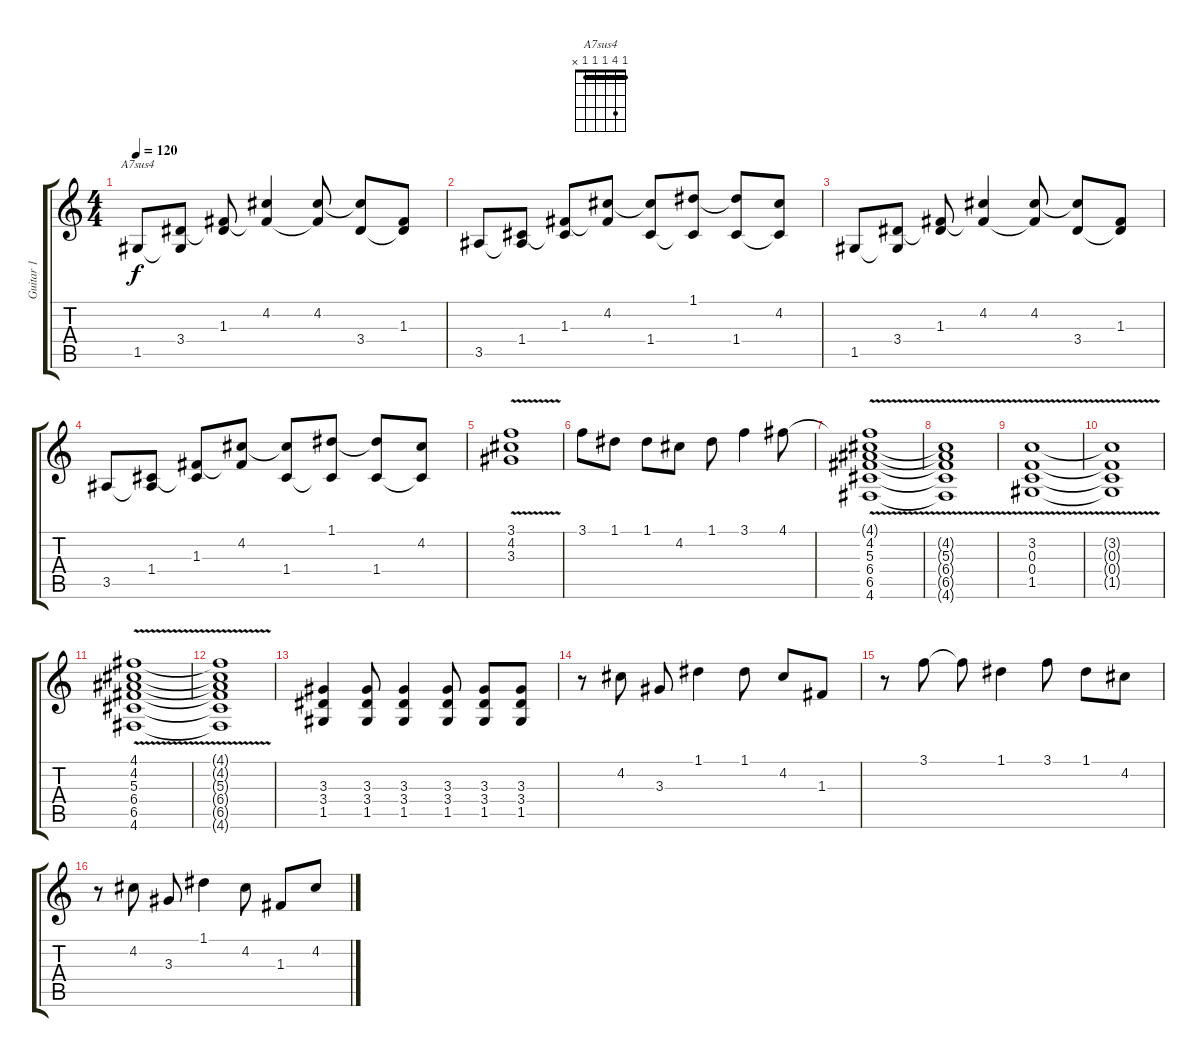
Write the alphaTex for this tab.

\track ("Guitar 1" "Guitar 1") {instrument acousticguitarsteel}
\staff {score tabs}
\tuning (D4 A3 F3 C3 G2 D2) {hide}
\chord ("A7sus4" 1 4 1 1 1 x) {barre 1}
\ts (4 4)
\tempo 120
\clef g2
\ks c
1.5.8{ch "A7sus4" dy f instrument acousticguitarsteel} (3.4 1.5{t}).8 (1.3 3.4{t}).8 (4.2 1.3{t}).4 (4.2 1.3{t}).8 (4.2{t} 3.4).8 (1.3 3.4{t}).8 |
3.5.8 (1.4 3.5{t}).8 (1.3 1.4{t}).8 (4.2 1.3{t}).8 (4.2{t} 1.4).8 (1.1 1.4{t}).8 (1.1{t} 1.4).8 (4.2 1.4{t}).8 |
1.5.8 (3.4 1.5{t}).8 (1.3 3.4{t}).8 (4.2 1.3{t}).4 (4.2 1.3{t}).8 (4.2{t} 3.4).8 (1.3 3.4{t}).8 |
3.5.8 (1.4 3.5{t}).8 (1.3 1.4{t}).8 (4.2 1.3{t}).8 (4.2{t} 1.4).8 (1.1 1.4{t}).8 (1.1{t} 1.4).8 (4.2 1.4{t}).8 |
(3.1 4.2{v} 3.3).1 |
3.1.8 1.1.8 1.1.8 4.2.8 1.1.8 3.1.4 4.1.8 |
(4.1{t} 4.2 5.3{v} 6.4 6.5 4.6).1 |
(4.2{t} 5.3{t} 6.4{t} 6.5{t} 4.6{t}).1 |
(3.2 0.3 0.4{v} 1.5).1 |
(3.2{t} 0.3{t} 0.4{t} 1.5{t}).1 |
(4.1 4.2{v} 5.3 6.4 6.5 4.6).1 |
(4.1{t} 4.2{t} 5.3{t} 6.4{t} 6.5{t} 4.6{t}).1 |
(3.3 3.4 1.5).4 (3.3 3.4 1.5).8 (3.3 3.4 1.5).4 (3.3 3.4 1.5).8 (3.3 3.4 1.5).8 (3.3 3.4 1.5).8 |
r.8 4.2.8 3.3.8 1.1.4 1.1.8 4.2.8 1.3.8 |
r.8 3.1.8 3.1{t}.8 1.1.4 3.1.8 1.1.8 4.2.8 |
r.8 4.2.8 3.3.8 1.1.4 4.2.8 1.3.8 4.2.8
